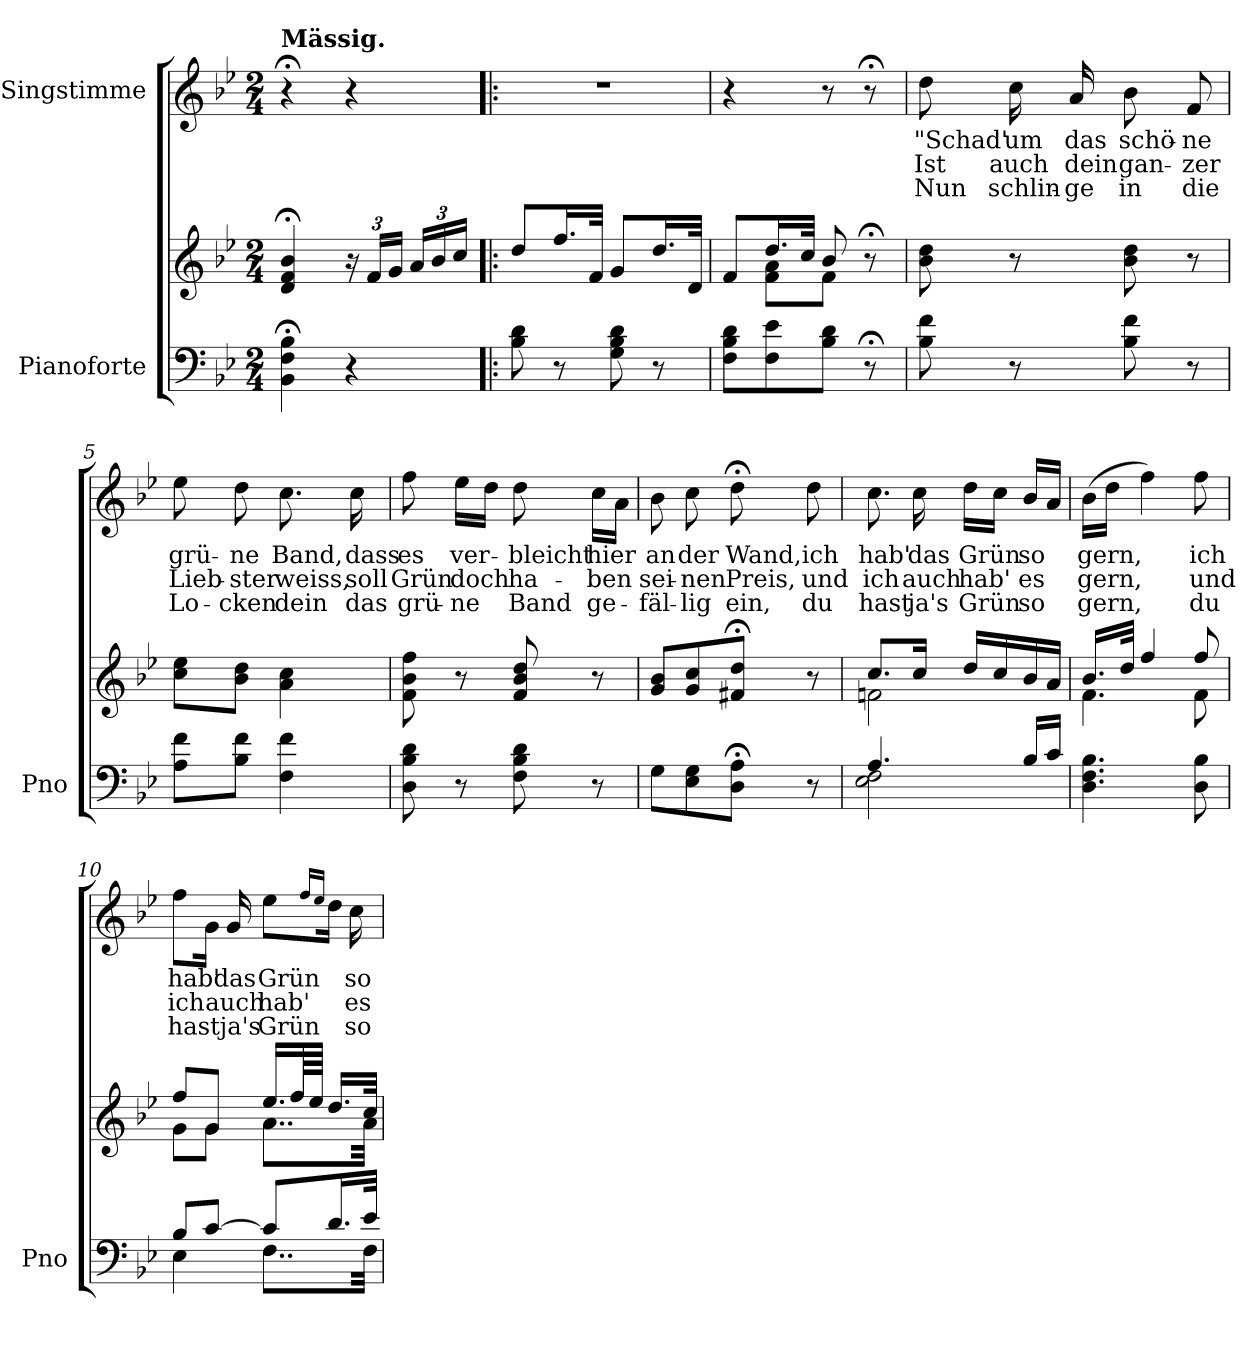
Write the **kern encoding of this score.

**kern	**kern	**kern	**text	**text	**text
*part2	*part2	*part1	*part1	*part1	*part1
*staff3	*staff2	*staff1	*staff1	*staff1	*staff1
*I"Pianoforte	*	*I"Singstimme	*	*	*
*I'Pno	*	*	*	*	*
*clefF4	*clefG2	*clefG2	*	*	*
*k[b-e-]	*k[b-e-]	*k[b-e-]	*	*	*
*M2/4	*M2/4	*M2/4	*	*	*
=1	=1	=1	=1	=1	=1
!	!	!LO:TX:a:B:t=Mässig.	!	!	!
4BB-\;< 4F\;< 4B-\;<	4d/;< 4f/;< 4b-/;<	4r;<	.	.	.
*	*Xbrackettup	*	*	*	*
4r	24r	4r	.	.	.
.	24f/LL	.	.	.	.
.	24g/JJ	.	.	.	.
.	24a/LL	.	.	.	.
.	24b-/	.	.	.	.
.	24cc/JJ	.	.	.	.
=2!|:	=2!|:	=2!|:	=2!|:	=2!|:	=2!|:
8B-\ 8d\	8dd/L	2r	.	.	.
8r	16.ff/L	.	.	.	.
.	32f/JJk	.	.	.	.
8G\ 8B-\ 8d\	8g/L	.	.	.	.
8r	16.dd/L	.	.	.	.
.	32d/JJk	.	.	.	.
=3	=3	=3	=3	=3	=3
*	*^	*	*	*	*
8F\ 8B-\ 8d\L	8f/L	8reyy	4r	.	.	.
8F\ 8e-\	16.dd/L	8f\ 8a\L	.	.	.	.
.	32cc/JJk	.	.	.	.	.
8B-\ 8d\J	8b-/	8f\J	8r	.	.	.
8r;<	8r;<	8ryy	8r;<	.	.	.
=4	=4	=4	=4	=4	=4	=4
!	!	!	!	!LO:LY:b	!LO:LY:b	!LO:LY:b
*	*v	*v	*	*	*	*
8B-\ 8f\	8b-\ 8dd\	8dd\	"Schad'	Ist	Nun
!	!	!	!LO:LY:b	!LO:LY:b	!LO:LY:b
8r	8r	16cc\	um	auch	schlin-
!	!	!	!LO:LY:b	!LO:LY:b	!LO:LY:b
.	.	16a/	das	dein	-ge
!	!	!	!LO:LY:b	!LO:LY:b	!LO:LY:b
8B-\ 8f\	8b-\ 8dd\	8b-\	schö-	gan-	in
!	!	!	!LO:LY:b	!LO:LY:b	!LO:LY:b
8r	8r	8f/	-ne	-zer	die
=5	=5	=5	=5	=5	=5
!	!	!	!LO:LY:b	!LO:LY:b	!LO:LY:b
8A\ 8f\L	8cc\ 8ee-\L	8ee-\	grü-	Lieb-	Lo-
!	!	!	!LO:LY:b	!LO:LY:b	!LO:LY:b
8B-\ 8f\J	8b-\ 8dd\J	8dd\	-ne	-ster	-cken
!	!	!	!LO:LY:b	!LO:LY:b	!LO:LY:b
4F\ 4f\	4a\ 4cc\	8.cc\	Band,	weiss,	dein
!	!	!	!LO:LY:b	!LO:LY:b	!LO:LY:b
.	.	16cc\	dass	soll	das
!!LO:LB:g=z
=6	=6	=6	=6	=6	=6
!	!	!	!LO:LY:b	!LO:LY:b	!LO:LY:b
8D\ 8B-\ 8d\	8f\ 8b-\ 8ff\	8ff\	es	Grün	grü-
!	!	!	!LO:LY:b	!LO:LY:b	!LO:LY:b
8r	8r	16ee-\LL	ver-	doch	-ne
.	.	16dd\JJ	.	.	.
!	!	!	!LO:LY:b	!LO:LY:b	!LO:LY:b
8F\ 8B-\ 8d\	8f/ 8b-/ 8dd/	8dd\	-bleicht	ha-	Band
!	!	!	!LO:LY:b	!LO:LY:b	!LO:LY:b
8r	8r	16cc\LL	hier	-ben	ge-
.	.	16a\JJ	.	.	.
=7	=7	=7	=7	=7	=7
!	!	!	!LO:LY:b	!LO:LY:b	!LO:LY:b
8G\L	8g/ 8b-/L	8b-\	an	sei-	-fäl-
!	!	!	!LO:LY:b	!LO:LY:b	!LO:LY:b
8E-\ 8G\	8g/ 8cc/	8cc\	der	-nen	-lig
!	!	!	!LO:LY:b	!LO:LY:b	!LO:LY:b
8D\;< 8A\;<J	8f#X/;< 8dd/;<J	8dd;<\	Wand,	Preis,	ein,
!	!	!	!LO:LY:b	!LO:LY:b	!LO:LY:b
8r	8r	8dd\	ich	und	du
=8	=8	=8	=8	=8	=8
*^	*^	*	*	*	*
!	!	!	!	!	!LO:LY:b	!LO:LY:b	!LO:LY:b
4.A/	2E-\ 2F\	8.cc/L	2fn\	8.cc\	hab'	ich	hast
!	!	!	!	!	!LO:LY:b	!LO:LY:b	!LO:LY:b
.	.	16cc/Jk	.	16cc\	das	auch	ja's
!	!	!	!	!	!LO:LY:b	!LO:LY:b	!LO:LY:b
.	.	16dd/LL	.	16dd\LL	Grün	hab'	Grün
.	.	16cc/	.	16cc\JJ	.	.	.
!	!	!	!	!	!LO:LY:b	!LO:LY:b	!LO:LY:b
16B-/LL	.	16b-/	.	16b-/LL	so	es	so
16c/JJ	.	16a/JJ	.	16a/JJ	.	.	.
*v	*v	*	*	*	*	*	*
=9	=9	=9	=9	=9	=9	=9
!	!	!	!	!LO:LY:b	!LO:LY:b	!LO:LY:b
4.D\ 4.F\ 4.B-\	16.b-/LL	4.f\	(>16b-\LL	gern,	gern,	gern,
.	.	.	16dd\JJ	.	.	.
.	32dd/JJk	.	.	.	.	.
.	4ff/	.	4ff\)	.	.	.
!	!	!	!	!LO:LY:b	!LO:LY:b	!LO:LY:b
8D\ 8B-\	8ff/	8f\	8ff\	ich	und	du
=10	=10	=10	=10	=10	=10	=10
*^	*	*	*	*	*	*
!	!	!	!	!	!LO:LY:b	!LO:LY:b	!LO:LY:b
8B-/L	4E-\	8ff/L	8g\L	8ff\L	hab'	ich	hast
[8c/J	.	8g/J	8g\J	16g\Jk	.	.	.
!	!	!	!	!	!LO:LY:b	!LO:LY:b	!LO:LY:b
.	.	.	.	16g/	das	auch	ja's
!	!	!	!	!	!LO:LY:b	!LO:LY:b	!LO:LY:b
8c/L]	8..F\L	16.ee-/LL	8..a\L	8ee-\L	Grün	hab'	Grün
.	.	64ff/LL	.	.	.	.	.
.	.	64ee-/JJJJ	.	.	.	.	.
.	.	.	.	16qff/LL	.	.	.
.	.	.	.	16qee-/JJ	.	.	.
16.d/L	.	16.dd/LL	.	16dd\Jk	.	.	.
!	!	!	!	!	!LO:LY:b	!LO:LY:b	!LO:LY:b
.	.	.	.	16cc\	so	es	so
32e-/JJk	32F\Jkk	32cc/JJk	32a\Jkk	.	.	.	.
*v	*v	*	*	*	*	*	*
*	*v	*v	*	*	*	*
=	=	=	=	=	=
*-	*-	*-	*-	*-	*-
